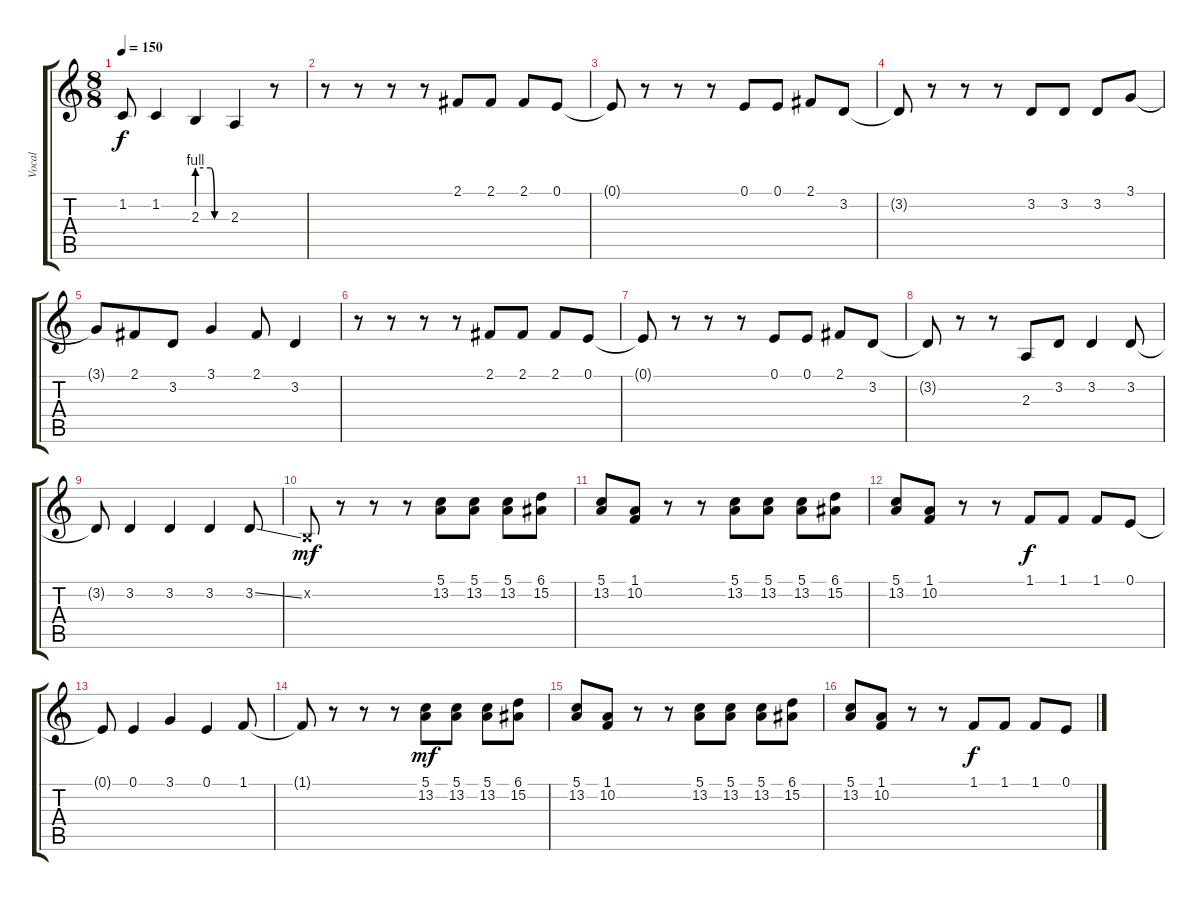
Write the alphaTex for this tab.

\track ("Vocal" "Vocal") {instrument violin}
\staff {score tabs}
\tuning (E4 B3 G3 D3 A2 E2) {hide}
\ts (8 8)
\tempo 150
\clef g2
\ks c
1.2{t}.8{dy f} 1.2.4 2.3{be (custom 0 4 27 4 35 0 60 0)}.4 2.3.4 r.8 |
r.8 r.8 r.8 r.8 2.1.8 2.1.8 2.1.8 0.1.8 |
0.1{t}.8 r.8 r.8 r.8 0.1.8 0.1.8 2.1.8 3.2.8 |
3.2{t}.8 r.8 r.8 r.8 3.2.8 3.2.8 3.2.8 3.1.8 |
3.1{t}.8 2.1.8 3.2.8 3.1.4 2.1.8 3.2.4 |
r.8 r.8 r.8 r.8 2.1.8 2.1.8 2.1.8 0.1.8 |
0.1{t}.8 r.8 r.8 r.8 0.1.8 0.1.8 2.1.8 3.2.8 |
3.2{t}.8 r.8 r.8 2.3.8 3.2.8 3.2.4 3.2.8 |
3.2{t}.8 3.2.4 3.2.4 3.2.4 3.2{ss}.8 |
0.2{x}.8{dy mf} r.8 r.8 r.8 (5.1 13.2).8 (5.1 13.2).8 (5.1 13.2).8 (6.1 15.2).8 |
(5.1 13.2).8 (1.1 10.2).8 r.8 r.8 (5.1 13.2).8 (5.1 13.2).8 (5.1 13.2).8 (6.1 15.2).8 |
(5.1 13.2).8 (1.1 10.2).8 r.8 r.8 1.1.8{dy f} 1.1.8 1.1.8 0.1.8 |
0.1{t}.8 0.1.4 3.1.4 0.1.4 1.1.8 |
1.1{t}.8 r.8 r.8 r.8 (5.1 13.2).8{dy mf} (5.1 13.2).8 (5.1 13.2).8 (6.1 15.2).8 |
(5.1 13.2).8 (1.1 10.2).8 r.8 r.8 (5.1 13.2).8 (5.1 13.2).8 (5.1 13.2).8 (6.1 15.2).8 |
(5.1 13.2).8 (1.1 10.2).8 r.8 r.8 1.1.8{dy f} 1.1.8 1.1.8 0.1.8
